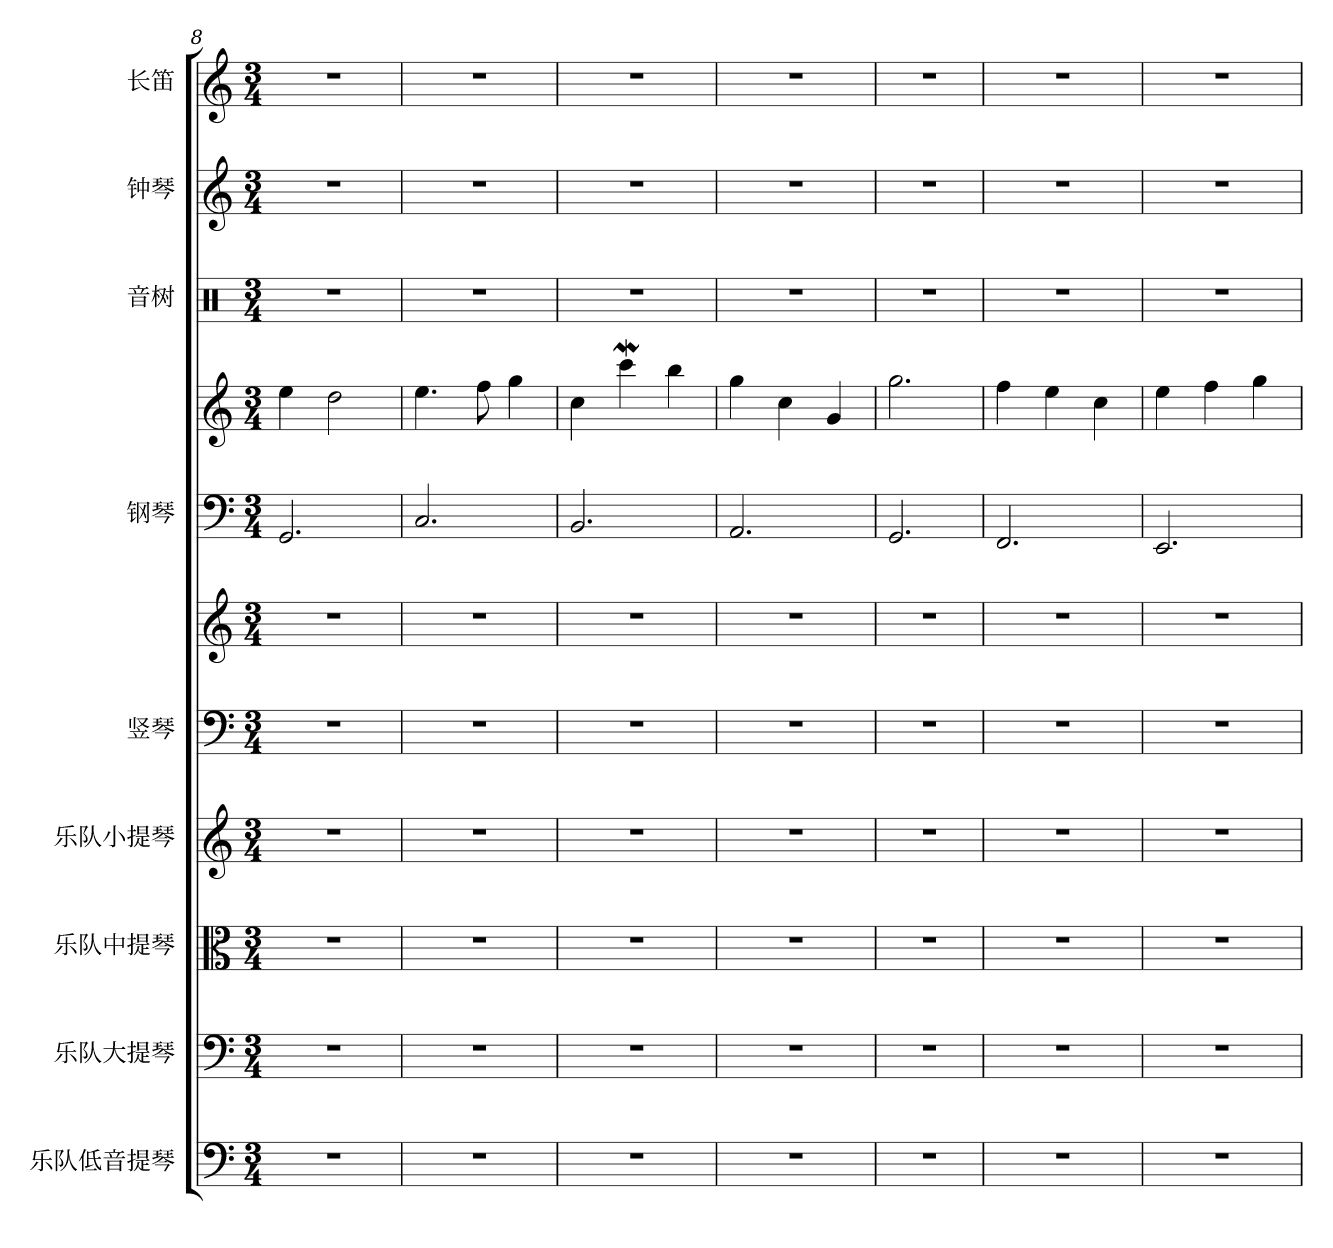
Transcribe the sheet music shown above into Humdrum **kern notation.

**kern	**kern	**kern	**kern	**kern	**kern	**kern	**kern	**kern	**kern	**kern
*part9	*part8	*part7	*part6	*part5	*part5	*part4	*part4	*part3	*part2	*part1
*staff11	*staff10	*staff9	*staff8	*staff7	*staff6	*staff5	*staff4	*staff3	*staff2	*staff1
*I"乐队低音提琴	*I"乐队大提琴	*I"乐队中提琴	*I"乐队小提琴	*I"竖琴	*	*I"钢琴	*	*I"音树	*I"钟琴	*I"长笛
*clefF4	*clefF4	*clefC3	*clefG2	*clefF4	*clefG2	*clefF4	*clefG2	*clefX	*clefG2	*clefG2
*ITrd7c12	*	*	*	*	*	*	*	*	*ITrd-14c-24	*
*k[]	*k[]	*k[]	*k[]	*k[]	*k[]	*k[]	*k[]	*k[]	*k[]	*k[]
*M3/4	*M3/4	*M3/4	*M3/4	*M3/4	*M3/4	*M3/4	*M3/4	*M3/4	*M3/4	*M3/4
=8	=8	=8	=8	=8	=8	=8	=8	=8	=8	=8
2.r	2.r	2.r	2.r	2.r	2.r	2.GG/	4ee\	2.r	2.r	2.r
.	.	.	.	.	.	.	2dd\	.	.	.
=9	=9	=9	=9	=9	=9	=9	=9	=9	=9	=9
2.r	2.r	2.r	2.r	2.r	2.r	2.C/	4.ee\	2.r	2.r	2.r
.	.	.	.	.	.	.	8ff\	.	.	.
.	.	.	.	.	.	.	4gg\	.	.	.
!!LO:PB:g=z
=10	=10	=10	=10	=10	=10	=10	=10	=10	=10	=10
2.r	2.r	2.r	2.r	2.r	2.r	2.BB/	4cc\	2.r	2.r	2.r
.	.	.	.	.	.	.	4cccw\	.	.	.
.	.	.	.	.	.	.	4bb\	.	.	.
=11	=11	=11	=11	=11	=11	=11	=11	=11	=11	=11
2.r	2.r	2.r	2.r	2.r	2.r	2.AA/	4gg\	2.r	2.r	2.r
.	.	.	.	.	.	.	4cc\	.	.	.
.	.	.	.	.	.	.	4g/	.	.	.
=12	=12	=12	=12	=12	=12	=12	=12	=12	=12	=12
2.r	2.r	2.r	2.r	2.r	2.r	2.GG/	2.gg\	2.r	2.r	2.r
=13	=13	=13	=13	=13	=13	=13	=13	=13	=13	=13
2.r	2.r	2.r	2.r	2.r	2.r	2.FF/	4ff\	2.r	2.r	2.r
.	.	.	.	.	.	.	4ee\	.	.	.
.	.	.	.	.	.	.	4cc\	.	.	.
=14	=14	=14	=14	=14	=14	=14	=14	=14	=14	=14
2.r	2.r	2.r	2.r	2.r	2.r	2.EE/	4ee\	2.r	2.r	2.r
.	.	.	.	.	.	.	4ff\	.	.	.
.	.	.	.	.	.	.	4gg\	.	.	.
=	=	=	=	=	=	=	=	=	=	=
*-	*-	*-	*-	*-	*-	*-	*-	*-	*-	*-
